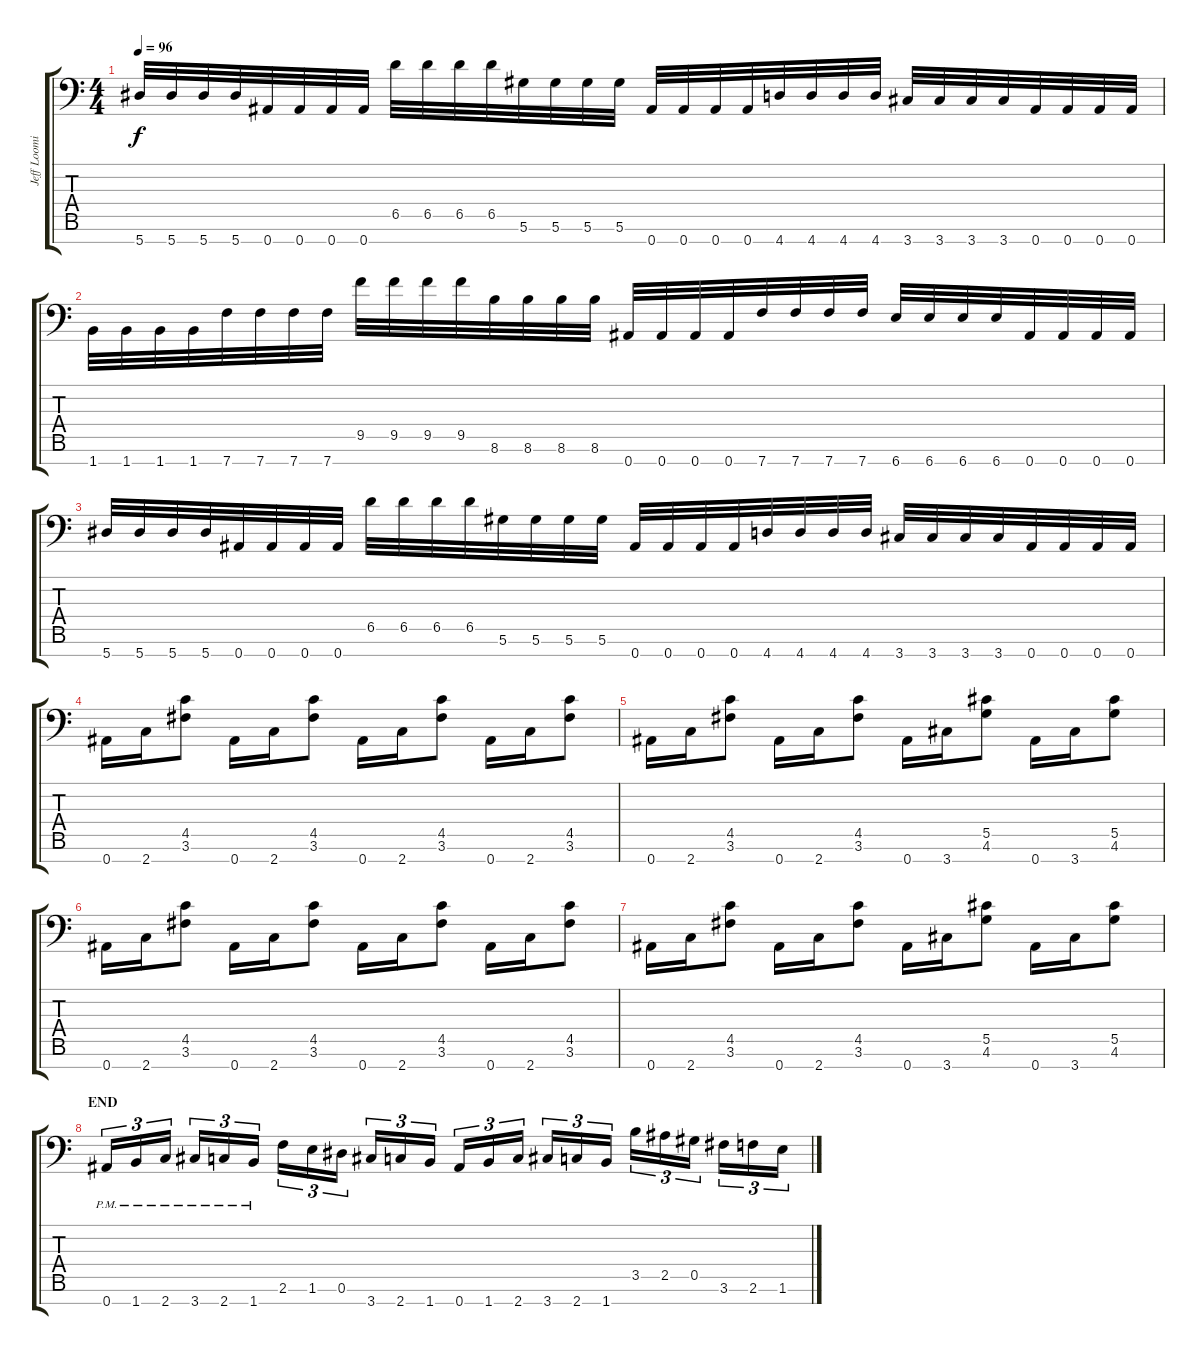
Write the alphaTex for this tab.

\track ("Jeff Loomis Rhythm" "Jeff Loomi") {instrument distortionguitar}
\staff {score tabs}
\tuning (Eb4 Bb3 Gb3 Db3 Ab2 Eb2 Bb1) {hide}
\ts (4 4)
\tempo 96
\clef f4
\ks c
5.7.32{dy f} 5.7.32 5.7.32 5.7.32 0.7.32 0.7.32 0.7.32 0.7.32 6.5.32 6.5.32 6.5.32 6.5.32 5.6.32 5.6.32 5.6.32 5.6.32 0.7.32 0.7.32 0.7.32 0.7.32 4.7.32 4.7.32 4.7.32 4.7.32 3.7.32 3.7.32 3.7.32 3.7.32 0.7.32 0.7.32 0.7.32 0.7.32 |
1.7.32 1.7.32 1.7.32 1.7.32 7.7.32 7.7.32 7.7.32 7.7.32 9.5.32 9.5.32 9.5.32 9.5.32 8.6.32 8.6.32 8.6.32 8.6.32 0.7.32 0.7.32 0.7.32 0.7.32 7.7.32 7.7.32 7.7.32 7.7.32 6.7.32 6.7.32 6.7.32 6.7.32 0.7.32 0.7.32 0.7.32 0.7.32 |
5.7.32 5.7.32 5.7.32 5.7.32 0.7.32 0.7.32 0.7.32 0.7.32 6.5.32 6.5.32 6.5.32 6.5.32 5.6.32 5.6.32 5.6.32 5.6.32 0.7.32 0.7.32 0.7.32 0.7.32 4.7.32 4.7.32 4.7.32 4.7.32 3.7.32 3.7.32 3.7.32 3.7.32 0.7.32 0.7.32 0.7.32 0.7.32 |
0.7.16 2.7.16 (4.5 3.6).8 0.7.16 2.7.16 (4.5 3.6).8 0.7.16 2.7.16 (4.5 3.6).8 0.7.16 2.7.16 (4.5 3.6).8 |
0.7.16 2.7.16 (4.5 3.6).8 0.7.16 2.7.16 (4.5 3.6).8 0.7.16 3.7.16 (5.5 4.6).8 0.7.16 3.7.16 (5.5 4.6).8 |
0.7.16 2.7.16 (4.5 3.6).8 0.7.16 2.7.16 (4.5 3.6).8 0.7.16 2.7.16 (4.5 3.6).8 0.7.16 2.7.16 (4.5 3.6).8 |
0.7.16 2.7.16 (4.5 3.6).8 0.7.16 2.7.16 (4.5 3.6).8 0.7.16 3.7.16 (5.5 4.6).8 0.7.16 3.7.16 (5.5 4.6).8 |
\section ("" "END")
0.7{pm}.16{tu (3 2)} 1.7{pm}.16{tu (3 2)} 2.7{pm}.16{tu (3 2)} 3.7{pm}.16{tu (3 2)} 2.7{pm}.16{tu (3 2)} 1.7{pm}.16{tu (3 2)} 2.6.16{tu (3 2)} 1.6.16{tu (3 2)} 0.6.16{tu (3 2)} 3.7.16{tu (3 2)} 2.7.16{tu (3 2)} 1.7.16{tu (3 2)} 0.7.16{tu (3 2)} 1.7.16{tu (3 2)} 2.7.16{tu (3 2)} 3.7.16{tu (3 2)} 2.7.16{tu (3 2)} 1.7.16{tu (3 2)} 3.5.16{tu (3 2)} 2.5.16{tu (3 2)} 0.5.16{tu (3 2)} 3.6.16{tu (3 2)} 2.6.16{tu (3 2)} 1.6.16{tu (3 2)}
